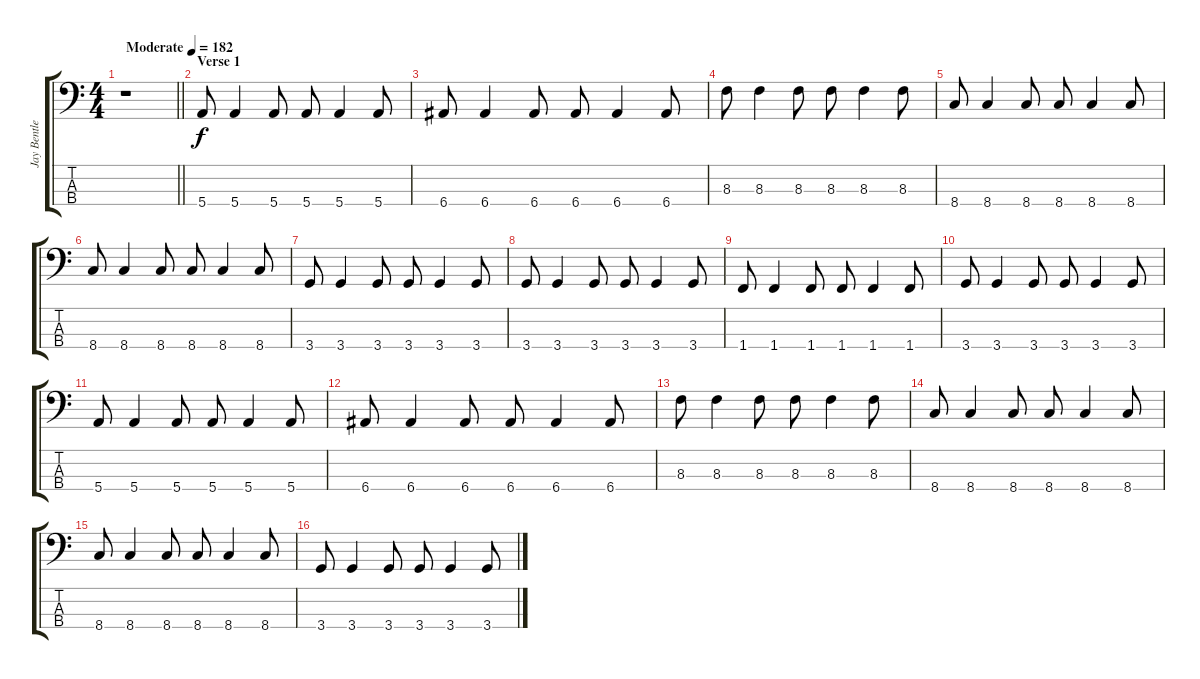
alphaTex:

\track ("Jay Bentley" "Jay Bentle") {instrument electricbasspick}
\staff {score tabs}
\tuning (G2 D2 A1 E1) {hide}
\ts (4 4)
\tempo (182 "Moderate")
\clef f4
\barLineRight lightlight
\ks c
r.1{dy f instrument electricbasspick} |
\section ("" "Verse 1")
5.4.8 5.4.4 5.4.8 5.4.8 5.4.4 5.4.8 |
6.4.8 6.4.4 6.4.8 6.4.8 6.4.4 6.4.8 |
8.3.8 8.3.4 8.3.8 8.3.8 8.3.4 8.3.8 |
8.4.8 8.4.4 8.4.8 8.4.8 8.4.4 8.4.8 |
8.4.8 8.4.4 8.4.8 8.4.8 8.4.4 8.4.8 |
3.4.8 3.4.4 3.4.8 3.4.8 3.4.4 3.4.8 |
3.4.8 3.4.4 3.4.8 3.4.8 3.4.4 3.4.8 |
1.4.8 1.4.4 1.4.8 1.4.8 1.4.4 1.4.8 |
3.4.8 3.4.4 3.4.8 3.4.8 3.4.4 3.4.8 |
5.4.8 5.4.4 5.4.8 5.4.8 5.4.4 5.4.8 |
6.4.8 6.4.4 6.4.8 6.4.8 6.4.4 6.4.8 |
8.3.8 8.3.4 8.3.8 8.3.8 8.3.4 8.3.8 |
8.4.8 8.4.4 8.4.8 8.4.8 8.4.4 8.4.8 |
8.4.8 8.4.4 8.4.8 8.4.8 8.4.4 8.4.8 |
3.4.8 3.4.4 3.4.8 3.4.8 3.4.4 3.4.8
